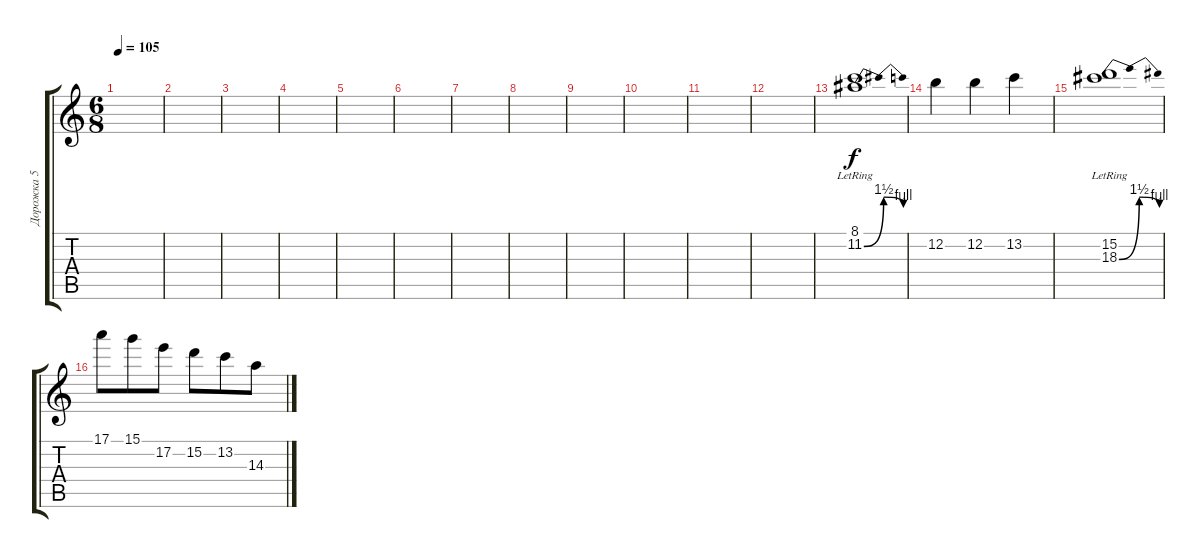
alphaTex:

\track ("Дорожка 5" "Дорожка 5") {instrument distortionguitar}
\staff {score tabs}
\tuning (E4 B3 G3 D3 A2 E2) {hide}
\ts (6 8)
\tempo 105
\clef g2
\ks c
|
|
|
|
|
|
|
|
|
|
|
|
(8.1 11.2{be (bendrelease 0 0 15 6 15 6 60 4) lr}).1 |
12.2.4 12.2.4 13.2.4 |
(15.2 18.3{be (bendrelease 0 0 15 6 15 6 60 4) lr}).1 |
17.1.8 15.1.8 17.2.8 15.2.8 13.2.8 14.3.8
